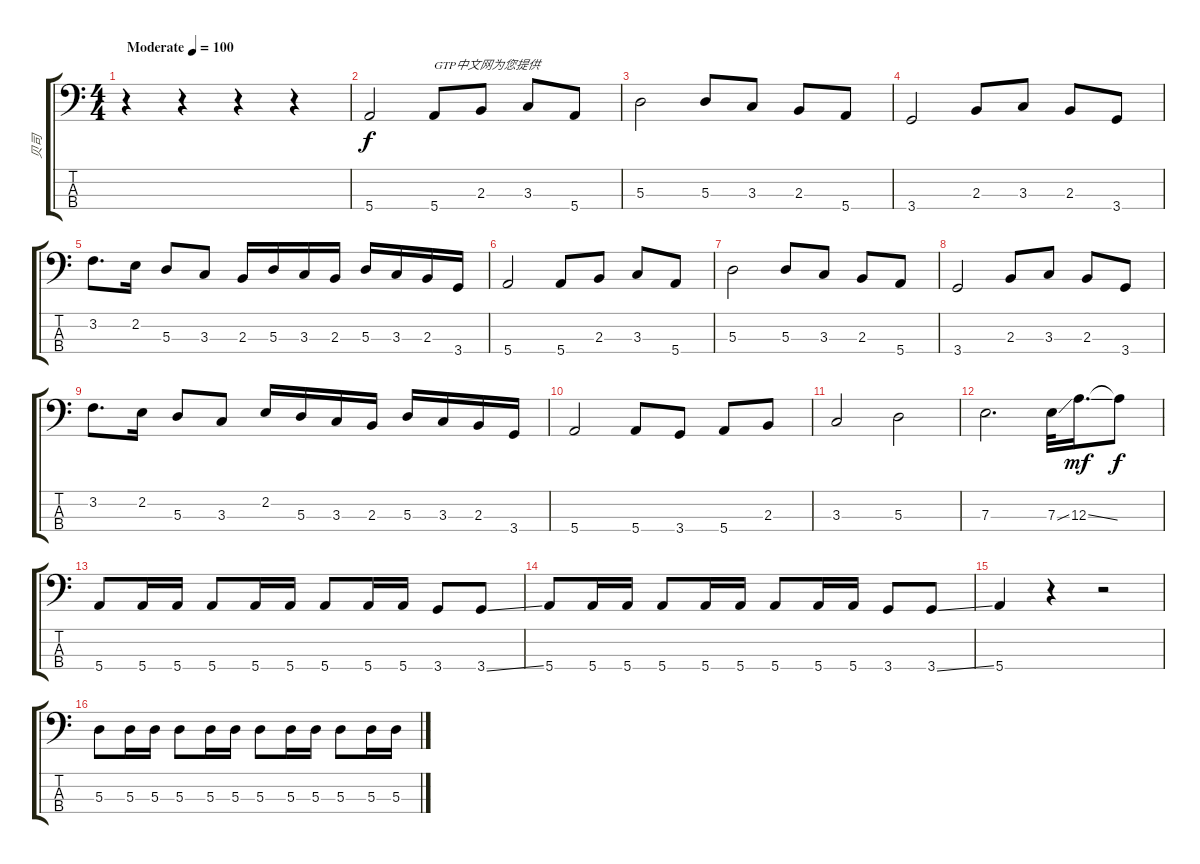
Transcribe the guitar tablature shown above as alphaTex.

\track ("贝司" "贝司") {instrument electricbassfinger}
\staff {score tabs}
\tuning (G2 D2 A1 E1) {hide}
\ts (4 4)
\tempo (100 "Moderate")
\clef f4
\ks c
r.4{dy f instrument electricbassfinger} r.4 r.4 r.4 |
5.4.2 5.4.8{txt "GTP中文网为您提供"} 2.3.8 3.3.8 5.4.8 |
5.3.2 5.3.8 3.3.8 2.3.8 5.4.8 |
3.4.2 2.3.8 3.3.8 2.3.8 3.4.8 |
3.2.8{d} 2.2.16 5.3.8 3.3.8 2.3.16 5.3.16 3.3.16 2.3.16 5.3.16 3.3.16 2.3.16 3.4.16 |
5.4.2 5.4.8 2.3.8 3.3.8 5.4.8 |
5.3.2 5.3.8 3.3.8 2.3.8 5.4.8 |
3.4.2 2.3.8 3.3.8 2.3.8 3.4.8 |
3.2.8{d} 2.2.16 5.3.8 3.3.8 2.2.16 5.3.16 3.3.16 2.3.16 5.3.16 3.3.16 2.3.16 3.4.16 |
5.4.2 5.4.8 3.4.8 5.4.8 2.3.8 |
3.3.2 5.3.2 |
7.3.2{d} 7.3{ss}.32 12.3{ss}.16{d dy mf} 12.3{t}.8{dy f} |
5.4.8 5.4.16 5.4.16 5.4.8 5.4.16 5.4.16 5.4.8 5.4.16 5.4.16 3.4.8 3.4{ss}.8 |
5.4.8 5.4.16 5.4.16 5.4.8 5.4.16 5.4.16 5.4.8 5.4.16 5.4.16 3.4.8 3.4{ss}.8 |
5.4.4 r.4 r.2 |
5.3.8 5.3.16 5.3.16 5.3.8 5.3.16 5.3.16 5.3.8 5.3.16 5.3.16 5.3.8 5.3.16 5.3.16
